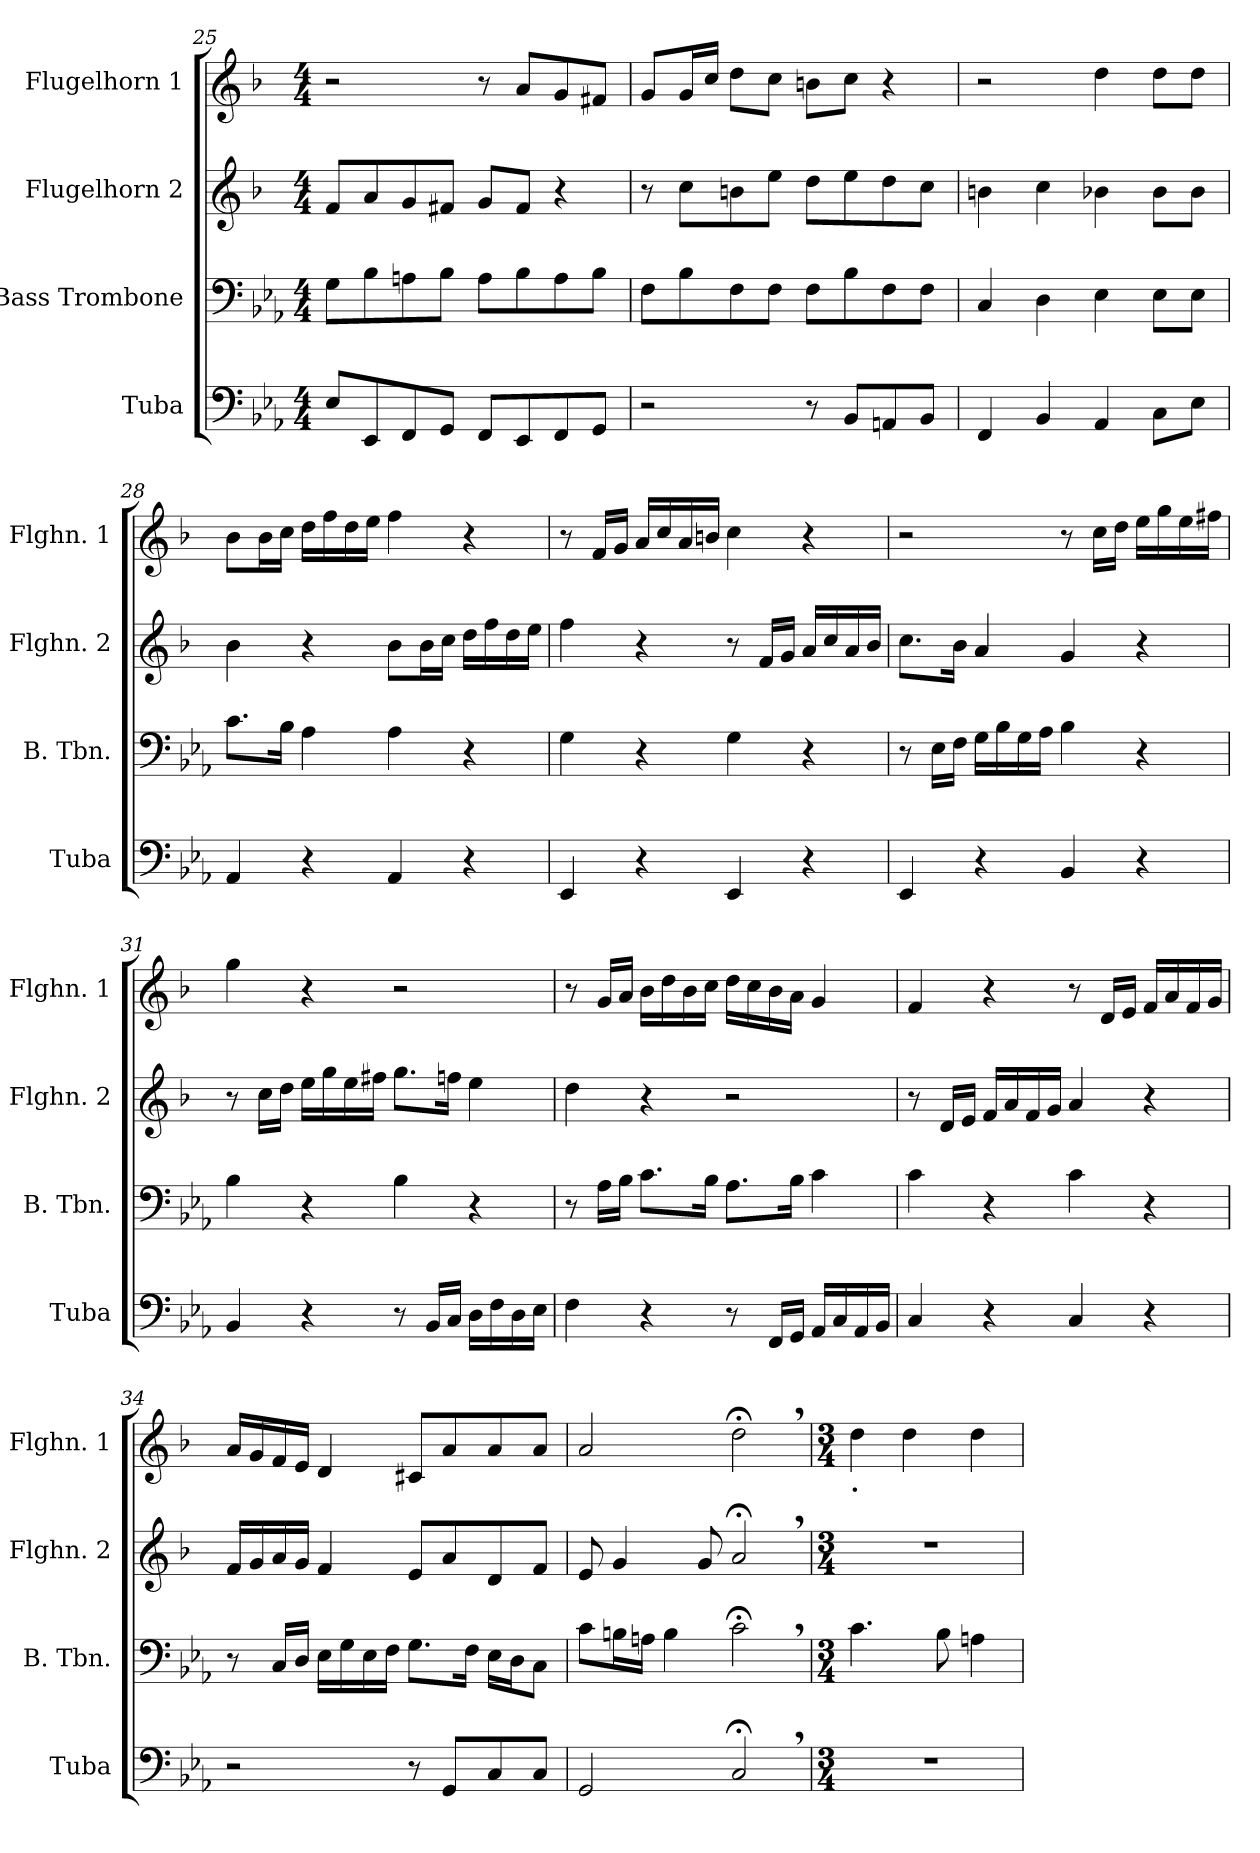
**kern	**kern	**kern	**kern
*part4	*part3	*part2	*part1
*staff4	*staff3	*staff2	*staff1
*I"Tuba	*I"Bass Trombone	*I"Flugelhorn 2	*I"Flugelhorn 1
*I'Tuba	*I'B. Tbn.	*I'Flghn. 2	*I'Flghn. 1
*clefF4	*clefF4	*clefG2	*clefG2
*	*	*ITrd1c2	*ITrd1c2
*k[b-e-a-]	*k[b-e-a-]	*k[b-e-a-]	*k[b-e-a-]
*E-:	*E-:	*E-:	*E-:
*M4/4	*M4/4	*M4/4	*M4/4
=25	=25	=25	=25
8E-/L	8G\L	8e-/L	2r
8EE-/	8B-\	8g/	.
8FF/	8An\	8f/	.
8GG/J	8B-\J	8en/J	.
8FF/L	8A\L	8f/L	8r
8EE-/	8B-\	8e/J	8g/L
8FF/	8A\	4r	8f/
8GG/J	8B-\J	.	8en/J
!!LO:LB:g=z
=26	=26	=26	=26
2r	8F\L	8r	8f/L
.	8B-\	8b-\L	16f/L
.	.	.	16b-/JJ
.	8F\	8an\	8cc\L
.	8F\J	8dd\J	8b-\J
8r	8F\L	8cc\L	8an\L
8BB-/L	8B-\	8dd\	8b-\J
8AAn/	8F\	8cc\	4r
8BB-/J	8F\J	8b-\J	.
=27	=27	=27	=27
4FF/	4C/	4an\	2r
4BB-/	4D\	4b-\	.
4AA-/	4E-\	4a-X\	4cc\
8C\L	8E-\L	8a-\L	8cc\L
8E-\J	8E-\J	8a-\J	8cc\J
=28	=28	=28	=28
4AA-/	8.c\L	4a-\	8a-\L
.	.	.	16a-\L
.	16B-\Jk	.	16b-\JJ
4r	4A-\	4r	16cc\LL
.	.	.	16ee-\
.	.	.	16cc\
.	.	.	16dd\JJ
4AA-/	4A-\	8a-\L	4ee-\
.	.	16a-\L	.
.	.	16b-\JJ	.
4r	4r	16cc\LL	4r
.	.	16ee-\	.
.	.	16cc\	.
.	.	16dd\JJ	.
=29	=29	=29	=29
4EE-/	4G\	4ee-\	8r
.	.	.	16e-/LL
.	.	.	16f/JJ
4r	4r	4r	16g/LL
.	.	.	16b-/
.	.	.	16g/
.	.	.	16an/JJ
4EE-/	4G\	8r	4b-\
.	.	16e-/LL	.
.	.	16f/JJ	.
4r	4r	16g/LL	4r
.	.	16b-/	.
.	.	16g/	.
.	.	16a-/JJ	.
!!LO:LB:g=z
=30	=30	=30	=30
4EE-/	8r	8.b-\L	2r
.	16E-\LL	.	.
.	16F\JJ	16a-\Jk	.
4r	16G\LL	4g/	.
.	16B-\	.	.
.	16G\	.	.
.	16A-\JJ	.	.
4BB-/	4B-\	4f/	8r
.	.	.	16b-\LL
.	.	.	16cc\JJ
4r	4r	4r	16dd\LL
.	.	.	16ff\
.	.	.	16dd\
.	.	.	16een\JJ
=31	=31	=31	=31
4BB-/	4B-\	8r	4ff\
.	.	16b-\LL	.
.	.	16cc\JJ	.
4r	4r	16dd\LL	4r
.	.	16ff\	.
.	.	16dd\	.
.	.	16een\JJ	.
8r	4B-\	8.ff\L	2r
16BB-/LL	.	.	.
16C/JJ	.	16ee-X\Jk	.
16D\LL	4r	4dd\	.
16F\	.	.	.
16D\	.	.	.
16E-\JJ	.	.	.
=32	=32	=32	=32
4F\	8r	4cc\	8r
.	16A-\LL	.	16f/LL
.	16B-\JJ	.	16g/JJ
4r	8.c\L	4r	16a-\LL
.	.	.	16cc\
.	.	.	16a-\
.	16B-\Jk	.	16b-\JJ
8r	8.A-\L	2r	16cc\LL
.	.	.	16b-\
16FF/LL	.	.	16a-\
16GG/JJ	16B-\Jk	.	16g\JJ
16AA-/LL	4c\	.	4f/
16C/	.	.	.
16AA-/	.	.	.
16BB-/JJ	.	.	.
!!LO:PB:g=z
=33	=33	=33	=33
4C/	4c\	8r	4e-/
.	.	16c/LL	.
.	.	16d/JJ	.
4r	4r	16e-/LL	4r
.	.	16g/	.
.	.	16e-/	.
.	.	16f/JJ	.
4C/	4c\	4g/	8r
.	.	.	16c/LL
.	.	.	16d/JJ
4r	4r	4r	16e-/LL
.	.	.	16g/
.	.	.	16e-/
.	.	.	16f/JJ
=34	=34	=34	=34
2r	8r	16e-/LL	16g/LL
.	.	16f/	16f/
.	16C/LL	16g/	16e-/
.	16D/JJ	16f/JJ	16d/JJ
.	16E-\LL	4e-/	4c/
.	16G\	.	.
.	16E-\	.	.
.	16F\JJ	.	.
8r	8.G\L	8d/L	8Bn/L
8GG/L	.	8g/	8g/
.	16F\Jk	.	.
8C/	16E-\LL	8c/	8g/
.	16D\J	.	.
8C/J	8C\J	8e-/J	8g/J
=35	=35	=35	=35
2GG/	8c\L	8d/	2g/
.	16Bn\L	4f/	.
.	16An\JJ	.	.
.	4B\	.	.
.	.	8f/	.
2C;<,>/	2c;<,>\	2g;<,>/	2cc;<,>\
=36	=36	=36	=36
*M3/4	*M3/4	*M3/4	*M3/4
!	!	!	!LO:TX:b:B:t=.
2.r	4.c\	2.r	4cc\
.	.	.	4cc\
.	8B-\	.	.
.	4An\	.	4cc\
=	=	=	=
*-	*-	*-	*-
